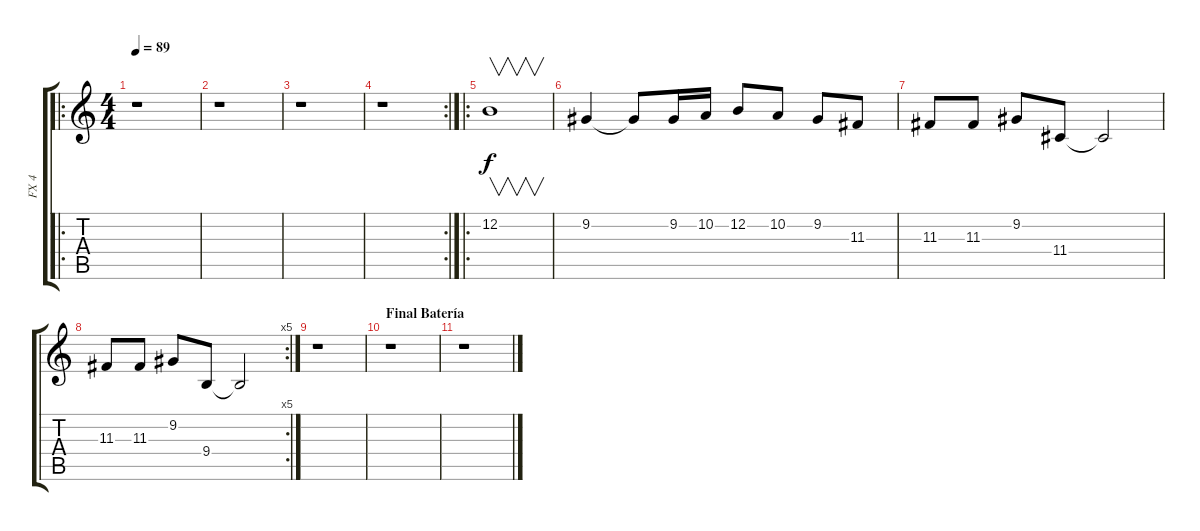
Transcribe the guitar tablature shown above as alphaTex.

\track ("FX 4" "FX 4") {instrument fx4atmosphere}
\staff {score tabs}
\tuning (E4 B3 G3 D3 A2 E2) {hide}
\ro
\ts (4 4)
\tempo 89
\clef g2
\ks c
r.1{dy f} |
r.1 |
r.1 |
\rc 2
r.1 |
\ro
12.2.1{v} |
9.2.4 9.2{t}.8 9.2.16 10.2.16 12.2.8 10.2.8 9.2.8 11.3.8 |
11.3.8 11.3.8 9.2.8 11.4.8 11.4{t}.2 |
\rc 5
11.3.8 11.3.8 9.2.8 9.4.8 9.4{t}.2 |
r.1 |
\section ("" "Final Batería")
r.1 |
r.1
